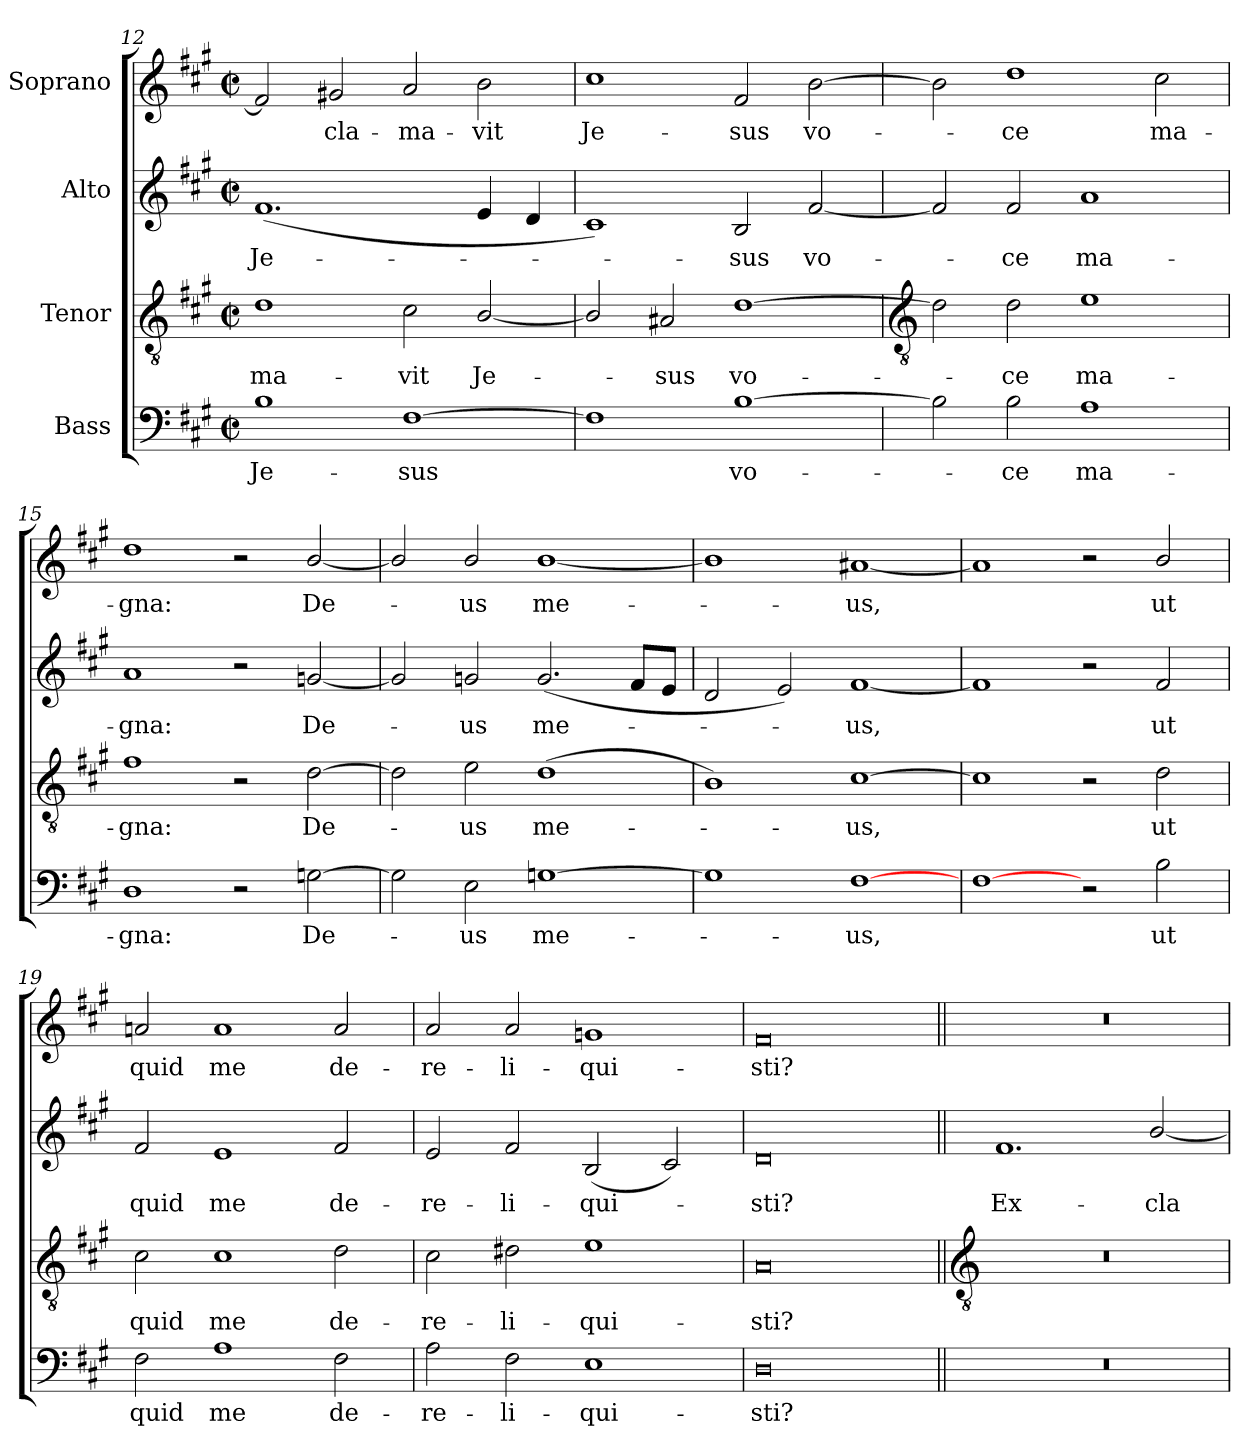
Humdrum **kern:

**kern	**text	**kern	**text	**kern	**text	**kern	**text
*part4	*part4	*part3	*part3	*part2	*part2	*part1	*part1
*staff4	*staff4	*staff3	*staff3	*staff2	*staff2	*staff1	*staff1
*I"Bass	*	*I"Tenor	*	*I"Alto	*	*I"Soprano	*
*clefF4	*	*clefGv2	*	*clefG2	*	*clefG2	*
*k[f#c#g#]	*	*k[f#c#g#]	*	*k[f#c#g#]	*	*k[f#c#g#]	*
*A:	*	*A:	*	*A:	*	*A:	*
*M4/2	*	*M4/2	*	*M4/2	*	*M4/2	*
*met(c|)	*	*met(c|)	*	*met(c|)	*	*met(c|)	*
=12	=12	=12	=12	=12	=12	=12	=12
!	!LO:LY:b	!	!LO:LY:b	!	!LO:LY:b	!	!
1B	Je-	1d	-ma-	(<1.f#	Je-	2f#]	.
!	!	!	!	!	!	!	!LO:LY:b
.	.	.	.	.	.	2g#X	cla-
!	!LO:LY:b	!	!LO:LY:b	!	!	!	!LO:LY:b
[1F#	-sus	2c#\	-vit	.	.	2a	-ma-
!	!	!	!LO:LY:b	!	!	!	!LO:LY:b
.	.	[2B/	Je-	4e	.	2b	-vit
.	.	.	.	4d	.	.	.
=13	=13	=13	=13	=13	=13	=13	=13
!	!	!	!	!	!	!	!LO:LY:b
1F#]	.	2B/]	.	1c#)	.	1cc#	Je-
!	!	!	!LO:LY:b	!	!	!	!
.	.	2A#X	sus	.	.	.	.
!	!LO:LY:b	!	!LO:LY:b	!	!LO:LY:b	!	!LO:LY:b
[1B	vo-	[1d	vo-	2B	sus	2f#	-sus
!	!	!	!	!	!LO:LY:b	!	!LO:LY:b
.	.	.	.	[2f#	vo-	[2b	vo-
!!LO:LB:g=z
=14	=14	=14	=14	=14	=14	=14	=14
*	*	*clefGv2	*	*	*	*	*
2B]	.	2d]	.	2f#]	.	2b]	.
!	!LO:LY:b	!	!LO:LY:b	!	!LO:LY:b	!	!LO:LY:b
2B	ce	2d	ce	2f#	ce	1dd	ce
!	!LO:LY:b	!	!LO:LY:b	!	!LO:LY:b	!	!
1A	ma-	1e	ma-	1a	ma-	.	.
!	!	!	!	!	!	!	!LO:LY:b
.	.	.	.	.	.	2cc#	ma-
=15	=15	=15	=15	=15	=15	=15	=15
!	!LO:LY:b	!	!LO:LY:b	!	!LO:LY:b	!	!LO:LY:b
1D	-gna:	1f#	-gna:	1a	-gna:	1dd	-gna:
2r	.	2r	.	2r	.	2r	.
!	!LO:LY:b	!	!LO:LY:b	!	!LO:LY:b	!	!LO:LY:b
[2Gn	De-	[2d	De-	[2gn	De-	[2b/	De-
=16	=16	=16	=16	=16	=16	=16	=16
2G]	.	2d]	.	2g]	.	2b/]	.
!	!LO:LY:b	!	!LO:LY:b	!	!LO:LY:b	!	!LO:LY:b
2E	us	2e	us	2gn	us	2b/	us
!	!LO:LY:b	!	!LO:LY:b	!	!LO:LY:b	!	!LO:LY:b
[1Gn	me-	(>1d	me-	(<2.g	me-	[1b/	me-
.	.	.	.	8f#L	.	.	.
.	.	.	.	8eJ	.	.	.
=17	=17	=17	=17	=17	=17	=17	=17
1G]	.	1B)	.	2d	.	1b/]	.
.	.	.	.	2e)	.	.	.
!	!LO:LY:b	!	!LO:LY:b	!	!LO:LY:b	!	!LO:LY:b
[1F#	us,	[1c#	us,	[1f#	us,	[1a#X	us,
=18	=18	=18	=18	=18	=18	=18	=18
[1F#	.	1c#]	.	1f#]	.	1a#]	.
2r	.	2r	.	2r	.	2r	.
!	!LO:LY:b	!	!LO:LY:b	!	!LO:LY:b	!	!LO:LY:b
2B	ut	2d	ut	2f#	ut	2b/	ut
=19	=19	=19	=19	=19	=19	=19	=19
!	!LO:LY:b	!	!LO:LY:b	!	!LO:LY:b	!	!LO:LY:b
2F#	quid	2c#	quid	2f#	quid	2an	quid
!	!LO:LY:b	!	!LO:LY:b	!	!LO:LY:b	!	!LO:LY:b
1A	me	1c#	me	1e	me	1a	me
!	!LO:LY:b	!	!LO:LY:b	!	!LO:LY:b	!	!LO:LY:b
2F#	de-	2d	de-	2f#	de-	2a	de-
=20	=20	=20	=20	=20	=20	=20	=20
!	!LO:LY:b	!	!LO:LY:b	!	!LO:LY:b	!	!LO:LY:b
2A	-re-	2c#	-re-	2e	-re-	2a	-re-
!	!LO:LY:b	!	!LO:LY:b	!	!LO:LY:b	!	!LO:LY:b
2F#	-li-	2d#X	-li-	2f#	-li-	2a	-li-
!	!LO:LY:b	!	!LO:LY:b	!	!LO:LY:b	!	!LO:LY:b
1E	-qui-	1e	-qui-	(<2B	-qui-	1gn	-qui-
.	.	.	.	2c#)	.	.	.
=21	=21	=21	=21	=21	=21	=21	=21
!	!LO:LY:b	!	!LO:LY:b	!	!LO:LY:b	!	!LO:LY:b
0D	-sti?	0A	-sti?	0d	sti?	0f#	-sti?
!!LO:LB:g=z
=22||	=22||	=22||	=22||	=22||	=22||	=22||	=22||
*	*	*clefGv2	*	*	*	*	*
!	!	!	!	!	!LO:LY:b	!	!
0r	.	0r	.	1.f#	Ex-	0r	.
!	!	!	!	!	!LO:LY:b	!	!
.	.	.	.	[2b/	-cla-	.	.
=	=	=	=	=	=	=	=
*-	*-	*-	*-	*-	*-	*-	*-
